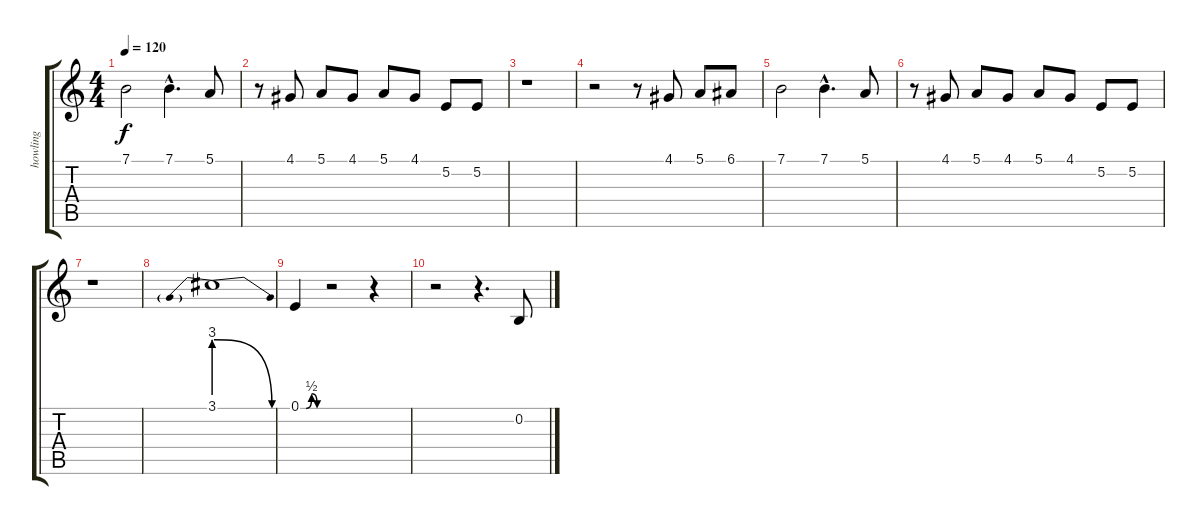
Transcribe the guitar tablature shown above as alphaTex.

\track ("howling" "howling") {instrument lead5charang}
\staff {score tabs}
\tuning (E4 B3 G3 D3 A2 E2) {hide}
\ts (4 4)
\tempo 120
\clef g2
\ks c
7.1.2{dy f} 7.1{hac}.4{d} 5.1.8 |
r.8 4.1.8 5.1.8 4.1.8 5.1.8 4.1.8 5.2.8 5.2.8 |
r.1 |
r.2 r.8 4.1.8 5.1.8 6.1.8 |
7.1.2 7.1{hac}.4{d} 5.1.8 |
r.8 4.1.8 5.1.8 4.1.8 5.1.8 4.1.8 5.2.8 5.2.8 |
r.1 |
3.1{be (prebendrelease 0 12 60 0)}.1 |
0.1{be (custom 0 0 15 0 30 2 45 0 60 0)}.4 r.2 r.4 |
r.2 r.4{d} 0.2.8
